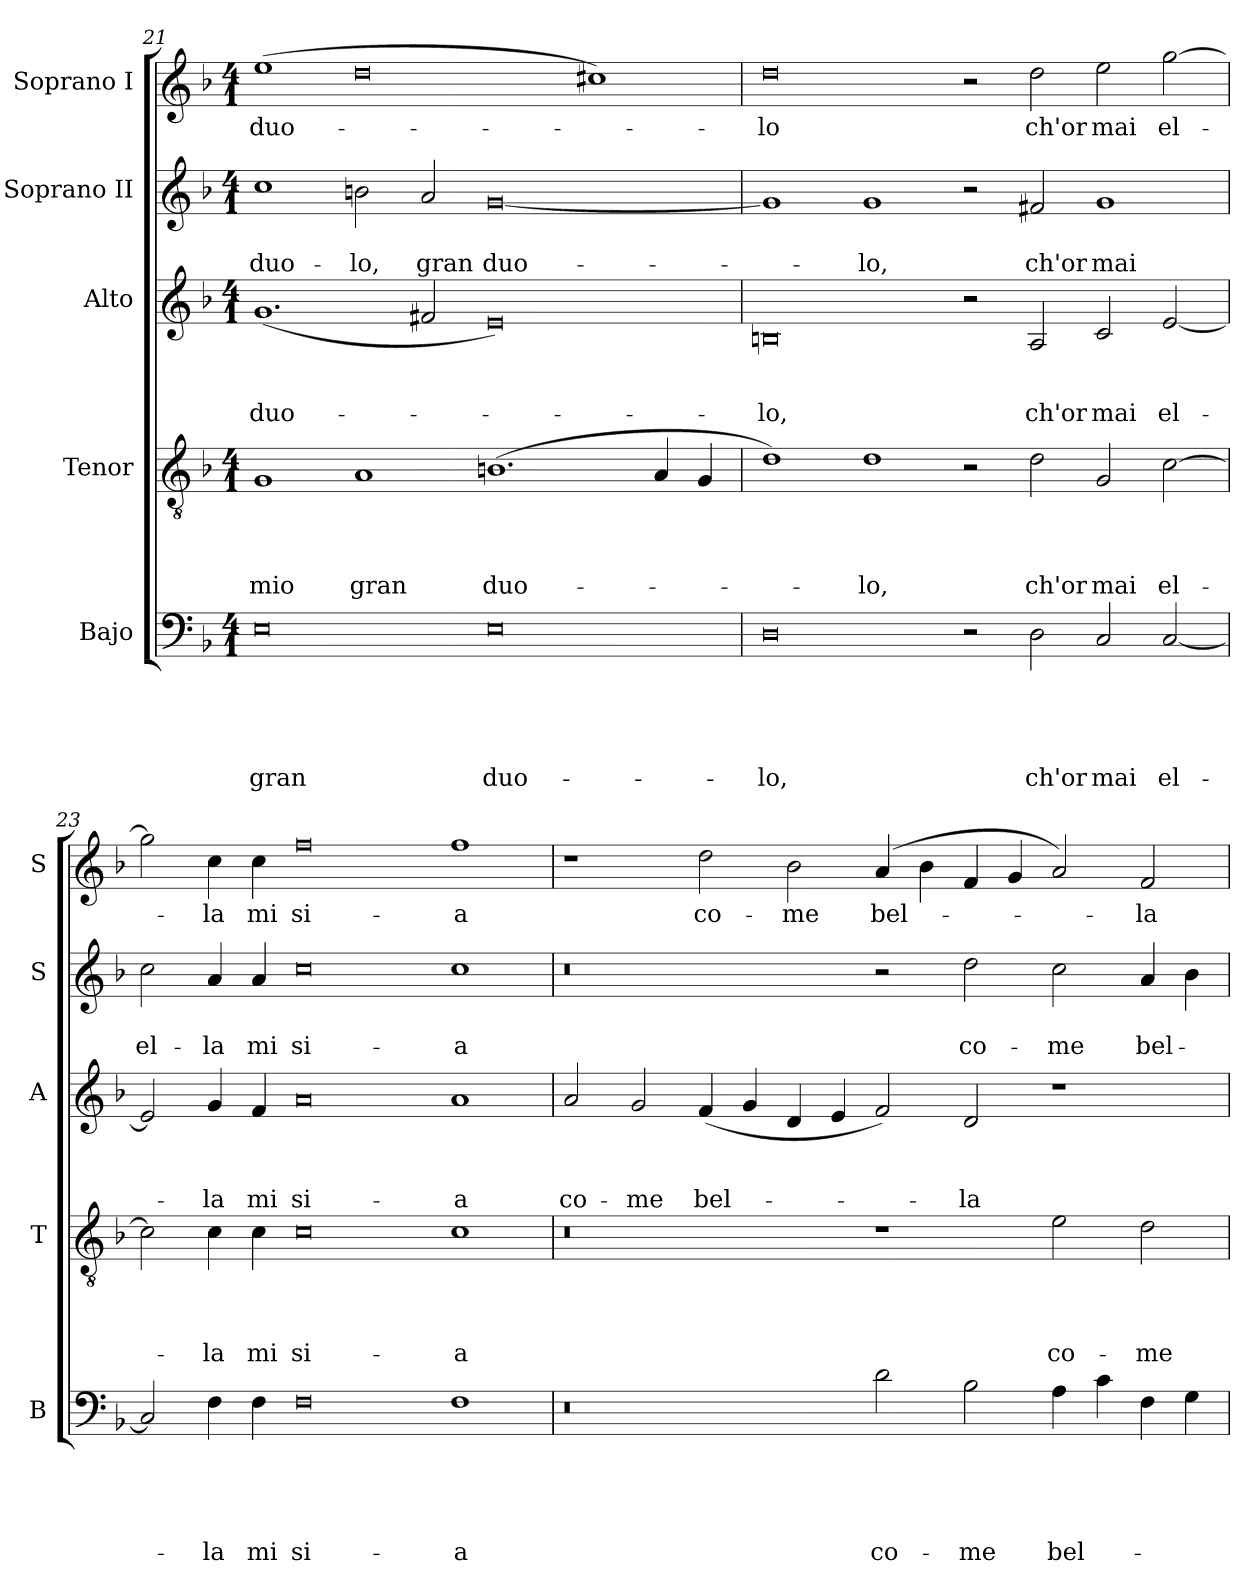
**kern	**text	**text	**text	**text	**text	**kern	**text	**text	**text	**text	**kern	**text	**text	**text	**kern	**text	**text	**kern	**text
*part5	*part5	*part5	*part5	*part5	*part5	*part4	*part4	*part4	*part4	*part4	*part3	*part3	*part3	*part3	*part2	*part2	*part2	*part1	*part1
*staff5	*staff5	*staff5	*staff5	*staff5	*staff5	*staff4	*staff4	*staff4	*staff4	*staff4	*staff3	*staff3	*staff3	*staff3	*staff2	*staff2	*staff2	*staff1	*staff1
*I"Bajo	*	*	*	*	*	*I"Tenor	*	*	*	*	*I"Alto	*	*	*	*I"Soprano II	*	*	*I"Soprano I	*
*I'B	*	*	*	*	*	*I'T	*	*	*	*	*I'A	*	*	*	*I'S	*	*	*I'S	*
*clefF4	*	*	*	*	*	*clefGv2	*	*	*	*	*clefG2	*	*	*	*clefG2	*	*	*clefG2	*
*k[b-]	*	*	*	*	*	*k[b-]	*	*	*	*	*k[b-]	*	*	*	*k[b-]	*	*	*k[b-]	*
*F:	*	*	*	*	*	*F:	*	*	*	*	*F:	*	*	*	*F:	*	*	*F:	*
*M4/1	*	*	*	*	*	*M4/1	*	*	*	*	*M4/1	*	*	*	*M4/1	*	*	*M4/1	*
=21	=21	=21	=21	=21	=21	=21	=21	=21	=21	=21	=21	=21	=21	=21	=21	=21	=21	=21	=21
0E	.	.	.	.	gran	1G	.	.	.	mio	(1.g	.	.	duo-	1cc	.	duo-	(1ee	duo-
.	.	.	.	.	.	1A	.	.	.	gran	.	.	.	.	2bn\	.	-lo,	0dd	.
.	.	.	.	.	.	.	.	.	.	.	2f#X/	.	.	.	2a/	.	gran	.	.
0E	.	.	.	.	duo-	(1.Bn	.	.	.	duo-	0e)	.	.	.	[0g	.	duo-	.	.
.	.	.	.	.	.	.	.	.	.	.	.	.	.	.	.	.	.	1cc#X)	.
.	.	.	.	.	.	4A/	.	.	.	.	.	.	.	.	.	.	.	.	.
.	.	.	.	.	.	4G/	.	.	.	.	.	.	.	.	.	.	.	.	.
!!LO:PB:g=z
=22	=22	=22	=22	=22	=22	=22	=22	=22	=22	=22	=22	=22	=22	=22	=22	=22	=22	=22	=22
0D	.	.	.	.	-lo,	1d)	.	.	.	.	0Bn	.	.	-lo,	1g]	.	.	0dd	-lo
.	.	.	.	.	.	1d	.	.	.	-lo,	.	.	.	.	1g	.	-lo,	.	.
2r	.	.	.	.	.	2r	.	.	.	.	2r	.	.	.	2r	.	.	2r	.
2D\	.	.	.	.	ch'or	2d\	.	.	.	ch'or	2A/	.	.	ch'or	2f#X/	.	ch'or	2dd\	ch'or
2C/	.	.	.	.	mai	2G/	.	.	.	mai	2c/	.	.	mai	1g	.	mai	2ee\	mai
[2C/	.	.	.	.	el-	[2c\	.	.	.	el-	[2e/	.	.	el-	.	.	.	[2gg\	el-
=23	=23	=23	=23	=23	=23	=23	=23	=23	=23	=23	=23	=23	=23	=23	=23	=23	=23	=23	=23
2C/]	.	.	.	.	.	2c\]	.	.	.	.	2e/]	.	.	.	2cc\	.	el-	2gg\]	.
4F\	.	.	.	.	-la	4c\	.	.	.	-la	4g/	.	.	-la	4a/	.	-la	4cc\	-la
4F\	.	.	.	.	mi	4c\	.	.	.	mi	4f/	.	.	mi	4a/	.	mi	4cc\	mi
0F	.	.	.	.	si-	0c	.	.	.	si-	0a	.	.	si-	0cc	.	si-	0ff	si-
1F	.	.	.	.	-a	1c	.	.	.	-a	1a	.	.	-a	1cc	.	-a	1ff	-a
=24	=24	=24	=24	=24	=24	=24	=24	=24	=24	=24	=24	=24	=24	=24	=24	=24	=24	=24	=24
0r	.	.	.	.	.	0r	.	.	.	.	2a/	.	.	co-	0r	.	.	1r	.
.	.	.	.	.	.	.	.	.	.	.	2g/	.	.	-me	.	.	.	.	.
.	.	.	.	.	.	.	.	.	.	.	(4f/	.	.	bel-	.	.	.	2dd\	co-
.	.	.	.	.	.	.	.	.	.	.	4g/	.	.	.	.	.	.	.	.
.	.	.	.	.	.	.	.	.	.	.	4d/	.	.	.	.	.	.	2b-\	-me
.	.	.	.	.	.	.	.	.	.	.	4e/	.	.	.	.	.	.	.	.
2d\	.	.	.	.	co-	1r	.	.	.	.	2f/)	.	.	.	2r	.	.	(4a/	bel-
.	.	.	.	.	.	.	.	.	.	.	.	.	.	.	.	.	.	4b-\	.
2B-\	.	.	.	.	-me	.	.	.	.	.	2d/	.	.	-la	2dd\	.	co-	4f/	.
.	.	.	.	.	.	.	.	.	.	.	.	.	.	.	.	.	.	4g/	.
4A\	.	.	.	.	bel-	2e\	.	.	.	co-	1r	.	.	.	2cc\	.	-me	2a/)	.
4c\	.	.	.	.	.	.	.	.	.	.	.	.	.	.	.	.	.	.	.
4F\	.	.	.	.	.	2d\	.	.	.	-me	.	.	.	.	4a/	.	bel-	2f/	-la
4G\	.	.	.	.	.	.	.	.	.	.	.	.	.	.	4b-\	.	.	.	.
=	=	=	=	=	=	=	=	=	=	=	=	=	=	=	=	=	=	=	=
*-	*-	*-	*-	*-	*-	*-	*-	*-	*-	*-	*-	*-	*-	*-	*-	*-	*-	*-	*-
